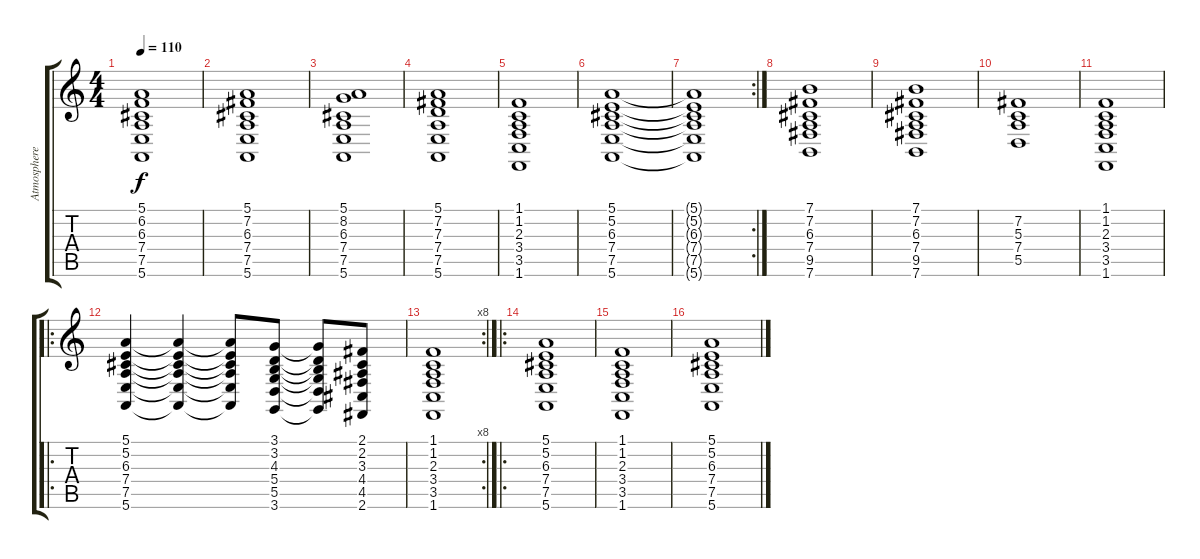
\track ("Atmosphere" "Atmosphere") {instrument fx4atmosphere}
\staff {score tabs}
\tuning (E4 B3 G3 D3 A2 E2) {hide}
\ts (4 4)
\tempo 110
\clef g2
\ks c
(5.1 6.2 6.3 7.4 7.5 5.6).1{dy f} |
(5.1 7.2 6.3 7.4 7.5 5.6).1 |
(5.1 8.2 6.3 7.4 7.5 5.6).1 |
(5.1 7.2 7.3 7.4 7.5 5.6).1 |
(1.1 1.2 2.3 3.4 3.5 1.6).1 |
(5.1 5.2 6.3 7.4 7.5 5.6).1 |
\rc 2
(5.1{t} 5.2{t} 6.3{t} 7.4{t} 7.5{t} 5.6{t}).1 |
(7.1 7.2 6.3 7.4 9.5 7.6).1 |
(7.1 7.2 6.3 7.4 9.5 7.6).1 |
(7.2 5.3 7.4 5.5).1 |
(1.1 1.2 2.3 3.4 3.5 1.6).1 |
\ro
(5.1 5.2 6.3 7.4 7.5 5.6).4 (5.1{t} 5.2{t} 6.3{t} 7.4{t} 7.5{t} 5.6{t}).4 (5.1{t} 5.2{t} 6.3{t} 7.4{t} 7.5{t} 5.6{t}).8 (3.1 3.2 4.3 5.4 5.5 3.6).8 (3.1{t} 3.2{t} 4.3{t} 5.4{t} 5.5{t} 3.6{t}).8 (2.1 2.2 3.3 4.4 4.5 2.6).8 |
\rc 8
(1.1 1.2 2.3 3.4 3.5 1.6).1 |
\ro
(5.1 5.2 6.3 7.4 7.5 5.6).1 |
(1.1 1.2 2.3 3.4 3.5 1.6).1 |
(5.1 5.2 6.3 7.4 7.5 5.6).1
